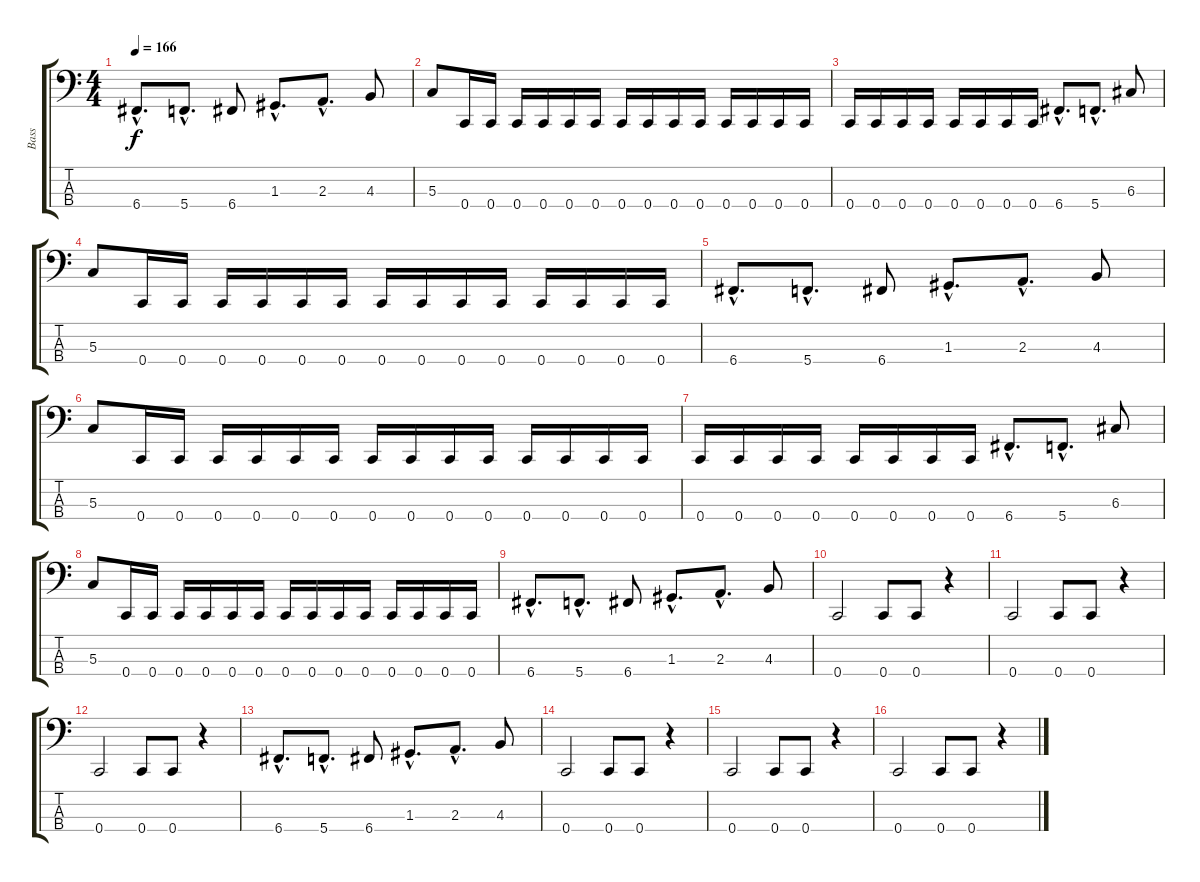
\track ("Bass" "Bass") {instrument electricbasspick}
\staff {score tabs}
\tuning (F2 C2 G1 C1) {hide}
\ts (4 4)
\tempo 166
\clef f4
\ks c
6.4{hac}.8{d dy f} 5.4{hac}.8{d} 6.4.8 1.3{hac}.8{d} 2.3{hac}.8{d} 4.3.8 |
5.3.8 0.4.16 0.4.16 0.4.16 0.4.16 0.4.16 0.4.16 0.4.16 0.4.16 0.4.16 0.4.16 0.4.16 0.4.16 0.4.16 0.4.16 |
0.4.16 0.4.16 0.4.16 0.4.16 0.4.16 0.4.16 0.4.16 0.4.16 6.4{hac}.8{d} 5.4{hac}.8{d} 6.3.8 |
5.3.8 0.4.16 0.4.16 0.4.16 0.4.16 0.4.16 0.4.16 0.4.16 0.4.16 0.4.16 0.4.16 0.4.16 0.4.16 0.4.16 0.4.16 |
6.4{hac}.8{d} 5.4{hac}.8{d} 6.4.8 1.3{hac}.8{d} 2.3{hac}.8{d} 4.3.8 |
5.3.8 0.4.16 0.4.16 0.4.16 0.4.16 0.4.16 0.4.16 0.4.16 0.4.16 0.4.16 0.4.16 0.4.16 0.4.16 0.4.16 0.4.16 |
0.4.16 0.4.16 0.4.16 0.4.16 0.4.16 0.4.16 0.4.16 0.4.16 6.4{hac}.8{d} 5.4{hac}.8{d} 6.3.8 |
5.3.8 0.4.16 0.4.16 0.4.16 0.4.16 0.4.16 0.4.16 0.4.16 0.4.16 0.4.16 0.4.16 0.4.16 0.4.16 0.4.16 0.4.16 |
6.4{hac}.8{d} 5.4{hac}.8{d} 6.4.8 1.3{hac}.8{d} 2.3{hac}.8{d} 4.3.8 |
0.4.2 0.4.8 0.4.8 r.4 |
0.4.2 0.4.8 0.4.8 r.4 |
0.4.2 0.4.8 0.4.8 r.4 |
6.4{hac}.8{d} 5.4{hac}.8{d} 6.4.8 1.3{hac}.8{d} 2.3{hac}.8{d} 4.3.8 |
0.4.2 0.4.8 0.4.8 r.4 |
0.4.2 0.4.8 0.4.8 r.4 |
0.4.2 0.4.8 0.4.8 r.4
